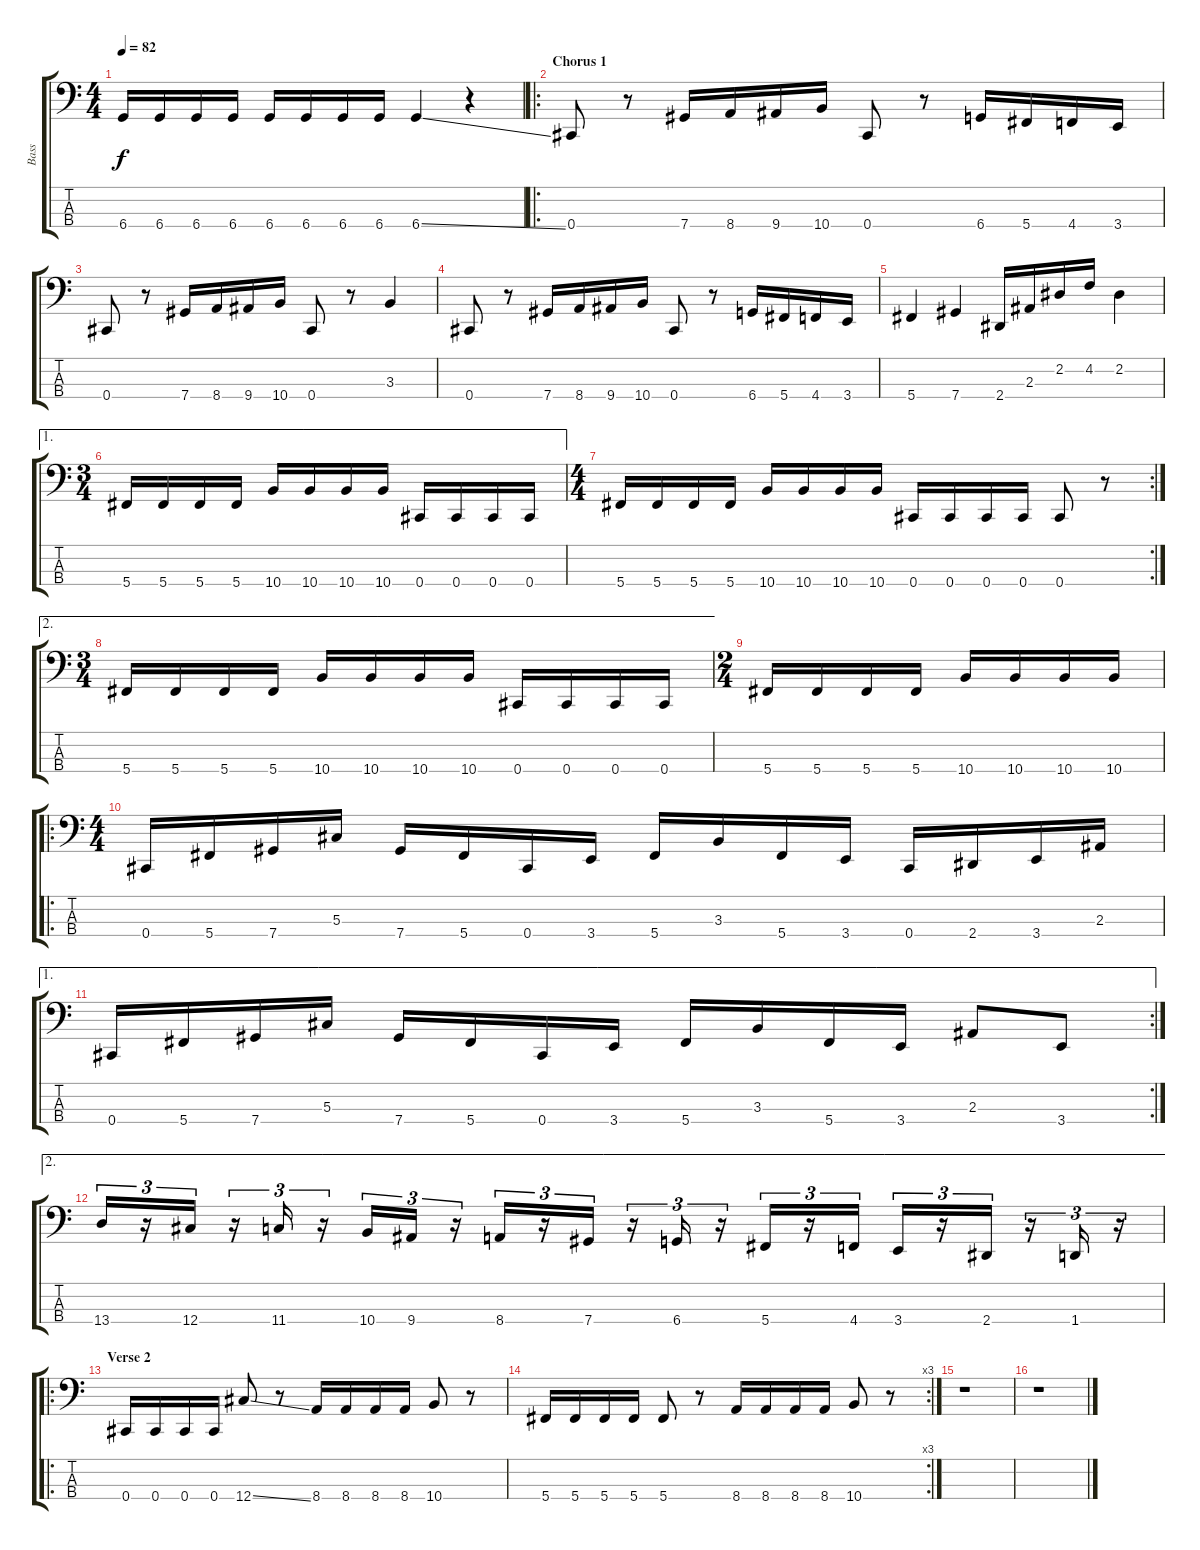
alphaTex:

\track ("Bass" "Bass") {instrument electricbassfinger}
\staff {score tabs}
\tuning (Gb2 Db2 Ab1 Db1) {hide}
\ts (4 4)
\tempo 82
\clef f4
\ks c
6.4.16{dy f} 6.4.16 6.4.16 6.4.16 6.4.16 6.4.16 6.4.16 6.4.16 6.4{ss}.4 r.4 |
\ro
\section ("" "Chorus 1")
0.4.8 r.8 7.4.16 8.4.16 9.4.16 10.4.16 0.4.8 r.8 6.4.16 5.4.16 4.4.16 3.4.16 |
0.4.8 r.8 7.4.16 8.4.16 9.4.16 10.4.16 0.4.8 r.8 3.3.4 |
0.4.8 r.8 7.4.16 8.4.16 9.4.16 10.4.16 0.4.8 r.8 6.4.16 5.4.16 4.4.16 3.4.16 |
5.4.4 7.4.4 2.4.16 2.3.16 2.2.16 4.2.16 2.2.4 |
\ae 1
\ts (3 4)
5.4.16 5.4.16 5.4.16 5.4.16 10.4.16 10.4.16 10.4.16 10.4.16 0.4.16 0.4.16 0.4.16 0.4.16 |
\rc 2
\ts (4 4)
5.4.16 5.4.16 5.4.16 5.4.16 10.4.16 10.4.16 10.4.16 10.4.16 0.4.16 0.4.16 0.4.16 0.4.16 0.4.8 r.8 |
\ae 2
\ts (3 4)
5.4.16 5.4.16 5.4.16 5.4.16 10.4.16 10.4.16 10.4.16 10.4.16 0.4.16 0.4.16 0.4.16 0.4.16 |
\ts (2 4)
5.4.16 5.4.16 5.4.16 5.4.16 10.4.16 10.4.16 10.4.16 10.4.16 |
\ro
\ts (4 4)
0.4.16 5.4.16 7.4.16 5.3.16 7.4.16 5.4.16 0.4.16 3.4.16 5.4.16 3.3.16 5.4.16 3.4.16 0.4.16 2.4.16 3.4.16 2.3.16 |
\ae 1
\rc 2
0.4.16 5.4.16 7.4.16 5.3.16 7.4.16 5.4.16 0.4.16 3.4.16 5.4.16 3.3.16 5.4.16 3.4.16 2.3.8 3.4.8 |
\ae 2
13.4.16{tu (3 2)} r.16{tu (3 2)} 12.4.16{tu (3 2)} r.16{tu (3 2)} 11.4.16{tu (3 2)} r.16{tu (3 2)} 10.4.16{tu (3 2)} 9.4.16{tu (3 2)} r.16{tu (3 2)} 8.4.16{tu (3 2)} r.16{tu (3 2)} 7.4.16{tu (3 2)} r.16{tu (3 2)} 6.4.16{tu (3 2)} r.16{tu (3 2)} 5.4.16{tu (3 2)} r.16{tu (3 2)} 4.4.16{tu (3 2)} 3.4.16{tu (3 2)} r.16{tu (3 2)} 2.4.16{tu (3 2)} r.16{tu (3 2)} 1.4.16{tu (3 2)} r.16{tu (3 2)} |
\ro
\section ("" "Verse 2")
0.4.16 0.4.16 0.4.16 0.4.16 12.4{ss}.8 r.8 8.4.16 8.4.16 8.4.16 8.4.16 10.4.8 r.8 |
\rc 3
5.4.16 5.4.16 5.4.16 5.4.16 5.4.8 r.8 8.4.16 8.4.16 8.4.16 8.4.16 10.4.8 r.8 |
r.1 |
r.1
